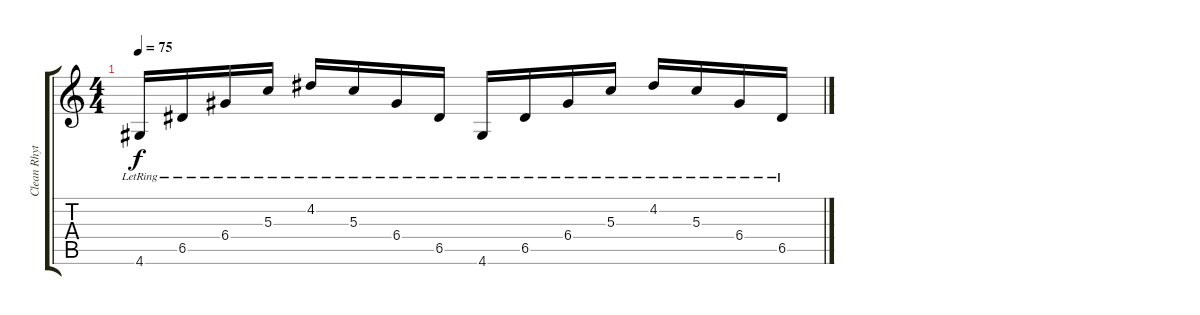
\track ("Clean Rhythm" "Clean Rhyt") {instrument electricguitarjazz}
\staff {score tabs}
\tuning (E4 B3 G3 D3 A2 E2) {hide}
\ts (4 4)
\tempo 75
\clef g2
\ks c
4.6{lr}.16{dy f} 6.5{lr}.16 6.4{lr}.16 5.3{lr}.16 4.2{lr}.16 5.3{lr}.16 6.4{lr}.16 6.5{lr}.16 4.6{lr}.16 6.5{lr}.16 6.4{lr}.16 5.3{lr}.16 4.2{lr}.16 5.3{lr}.16 6.4{lr}.16 6.5{lr}.16
